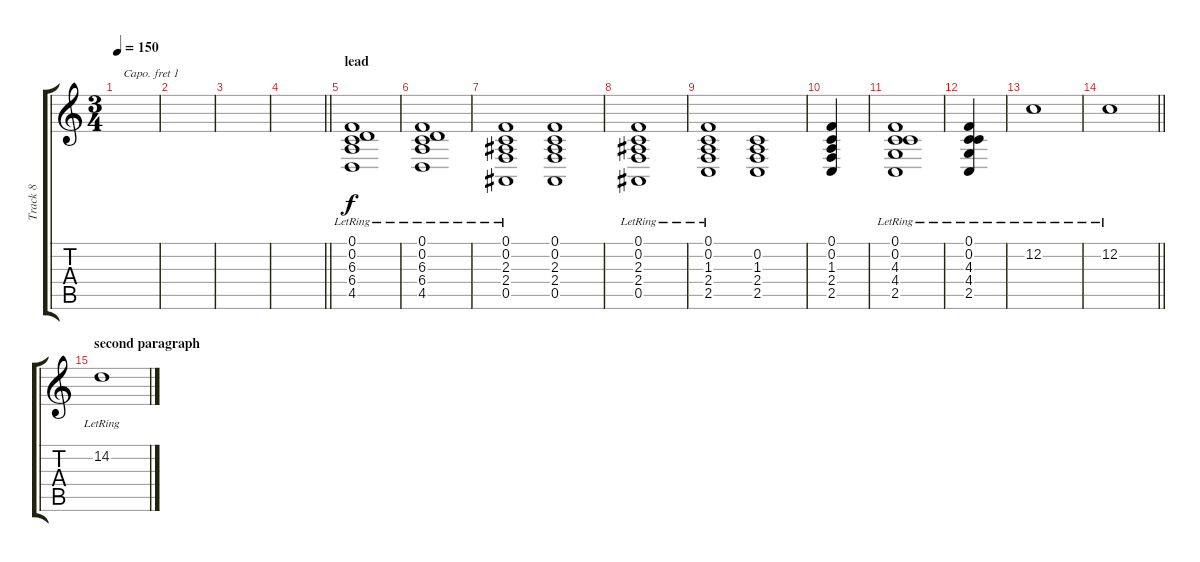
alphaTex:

\track ("Track 8" "Track 8") {instrument altosax}
\staff {score tabs}
\capo 1
\tuning (E4 B3 G3 D3 A2 E2) {hide}
\ts (3 4)
\tempo 150
\clef g2
\ks c
|
|
|
\barLineRight lightlight
|
\section ("" "lead")
(0.1{lr} 0.2{lr} 6.3{lr} 6.4{lr} 4.5{lr}).1{volume 11 instrument fx4atmosphere} |
(0.1{lr} 0.2{lr} 6.3{lr} 6.4{lr} 4.5{lr}).1 |
(0.1 0.2 2.3 2.4 0.5{lr}).1 (0.1 0.2 2.3 2.4 0.5).1 |
(0.1{lr} 0.2 2.3 2.4 0.5).1 |
(0.1 0.2 1.3{lr} 2.4 2.5).1 (0.2 1.3 2.4 2.5).1 |
(0.1 0.2 1.3 2.4 2.5).4 |
(0.1{lr} 0.2{lr} 4.3{lr} 4.4{lr} 2.5{lr}).1 |
(0.1{lr} 0.2{lr} 4.3{lr} 4.4{lr} 2.5{lr}).4 |
12.2{lr}.1 |
\barLineRight lightlight
12.2{lr}.1 |
\section ("" "second paragraph")
14.2{lr}.1
